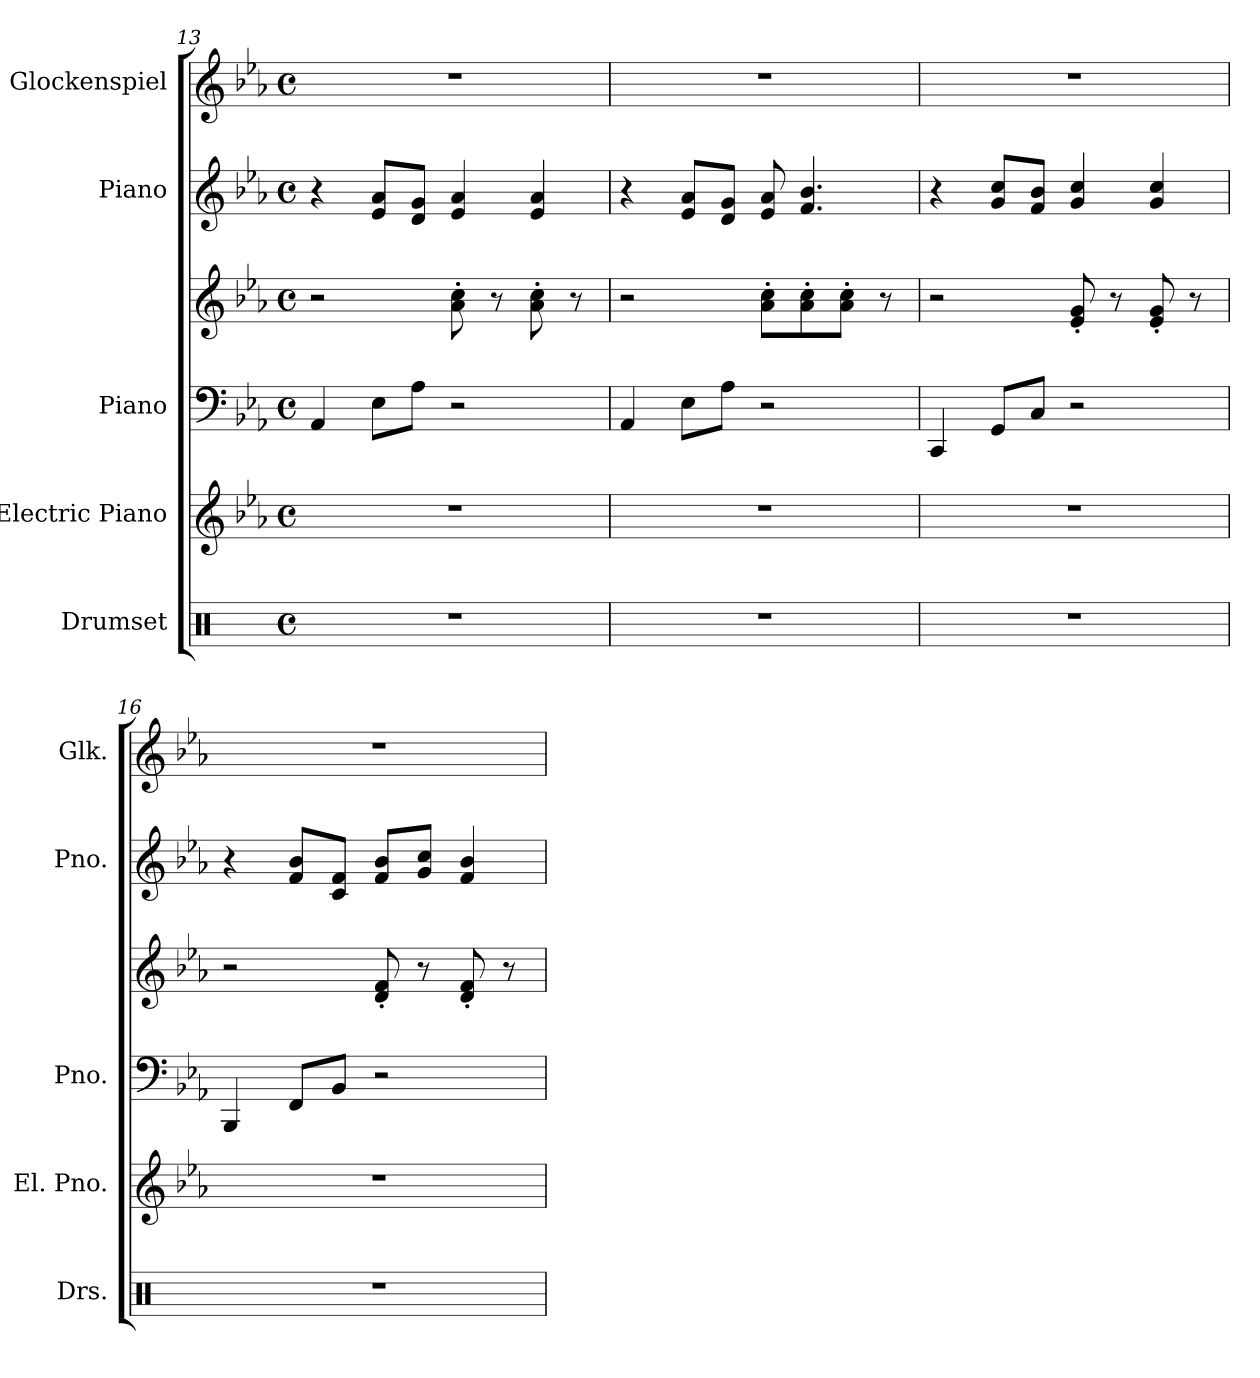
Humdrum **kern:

**kern	**kern	**kern	**kern	**kern	**kern
*part5	*part4	*part3	*part3	*part2	*part1
*staff6	*staff5	*staff4	*staff3	*staff2	*staff1
*I"Drumset	*I"Electric Piano	*I"Piano	*	*I"Piano	*I"Glockenspiel
*I'Drs.	*I'El. Pno.	*I'Pno.	*	*I'Pno.	*I'Glk.
*clefX	*clefG2	*clefF4	*clefG2	*clefG2	*clefG2
*	*	*	*	*	*ITrd-14c-24
*k[]	*k[b-e-a-]	*k[b-e-a-]	*k[b-e-a-]	*k[b-e-a-]	*k[b-e-a-]
*M4/4	*M4/4	*M4/4	*M4/4	*M4/4	*M4/4
*met(c)	*met(c)	*met(c)	*met(c)	*met(c)	*met(c)
=13	=13	=13	=13	=13	=13
1r	1r	4AA-/	2r	4r	1r
.	.	8E-\L	.	8e-/ 8a-/L	.
.	.	8A-\J	.	8d/ 8g/J	.
.	.	2r	8a-\' 8cc\'	4e-/ 4a-/	.
.	.	.	8r	.	.
.	.	.	8a-\' 8cc\'	4e-/ 4a-/	.
.	.	.	8r	.	.
=14	=14	=14	=14	=14	=14
1r	1r	4AA-/	2r	4r	1r
.	.	8E-\L	.	8e-/ 8a-/L	.
.	.	8A-\J	.	8d/ 8g/J	.
.	.	2r	8a-\' 8cc\'L	8e-/ 8a-/	.
.	.	.	8a-\' 8cc\'	4.f/ 4.b-/	.
.	.	.	8a-\' 8cc\'J	.	.
.	.	.	8r	.	.
=15	=15	=15	=15	=15	=15
1r	1r	4CC/	2r	4r	1r
.	.	8GG/L	.	8g/ 8cc/L	.
.	.	8C/J	.	8f/ 8b-/J	.
.	.	2r	8e-/' 8g/'	4g/ 4cc/	.
.	.	.	8r	.	.
.	.	.	8e-/' 8g/'	4g/ 4cc/	.
.	.	.	8r	.	.
!!LO:LB:g=z
=16	=16	=16	=16	=16	=16
1r	1r	4BBB-/	2r	4r	1r
.	.	8FF/L	.	8f/ 8b-/L	.
.	.	8BB-/J	.	8c/ 8f/J	.
.	.	2r	8d/' 8f/'	8f/ 8b-/L	.
.	.	.	8r	8g/ 8cc/J	.
.	.	.	8d/' 8f/'	4f/ 4b-/	.
.	.	.	8r	.	.
=	=	=	=	=	=
*-	*-	*-	*-	*-	*-
